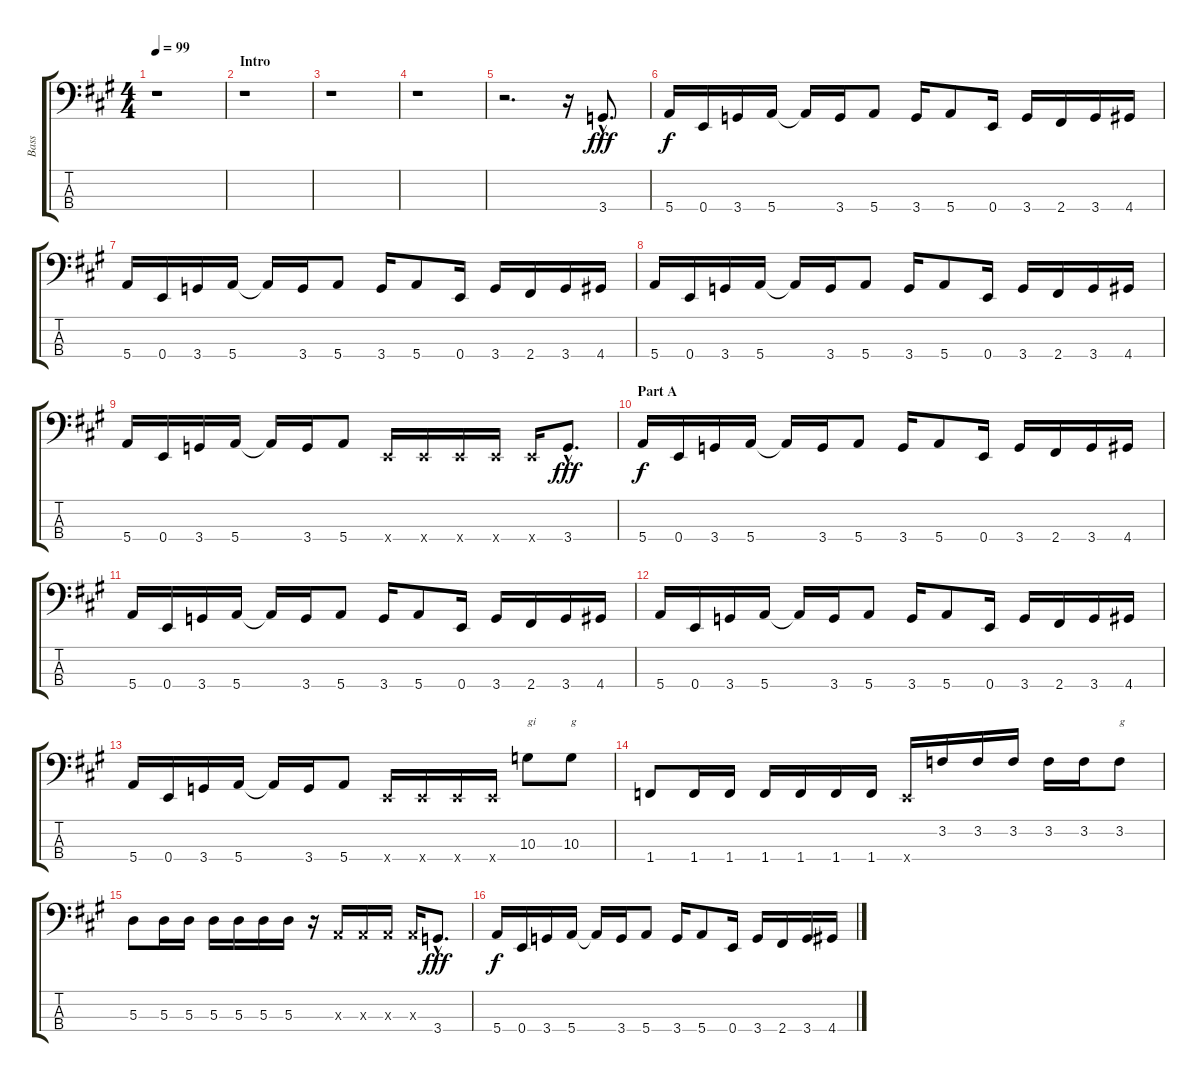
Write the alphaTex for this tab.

\track ("Bass" "Bass") {instrument electricbasspick}
\staff {score tabs}
\tuning (G2 D2 A1 E1) {hide}
\ts (4 4)
\tempo 99
\clef f4
\ks a
r.1{dy fff instrument electricbasspick} |
\section ("" "Intro")
r.1 |
r.1 |
r.1 |
r.2{d} r.16 3.4{hac}.8{d} |
5.4.16{dy f} 0.4.16 3.4.16 5.4.16 5.4{t}.16 3.4.16 5.4.8 3.4.16 5.4.8 0.4.16 3.4.16 2.4.16 3.4.16 4.4.16 |
5.4.16 0.4.16 3.4.16 5.4.16 5.4{t}.16 3.4.16 5.4.8 3.4.16 5.4.8 0.4.16 3.4.16 2.4.16 3.4.16 4.4.16 |
5.4.16 0.4.16 3.4.16 5.4.16 5.4{t}.16 3.4.16 5.4.8 3.4.16 5.4.8 0.4.16 3.4.16 2.4.16 3.4.16 4.4.16 |
5.4.16 0.4.16 3.4.16 5.4.16 5.4{t}.16 3.4.16 5.4.8 0.4{x}.16 0.4{x}.16 0.4{x}.16 0.4{x}.16 0.4{x}.16 3.4{hac}.8{d dy fff} |
\section ("" "Part A")
5.4.16{dy f} 0.4.16 3.4.16 5.4.16 5.4{t}.16 3.4.16 5.4.8 3.4.16 5.4.8 0.4.16 3.4.16 2.4.16 3.4.16 4.4.16 |
5.4.16 0.4.16 3.4.16 5.4.16 5.4{t}.16 3.4.16 5.4.8 3.4.16 5.4.8 0.4.16 3.4.16 2.4.16 3.4.16 4.4.16 |
5.4.16 0.4.16 3.4.16 5.4.16 5.4{t}.16 3.4.16 5.4.8 3.4.16 5.4.8 0.4.16 3.4.16 2.4.16 3.4.16 4.4.16 |
5.4.16 0.4.16 3.4.16 5.4.16 5.4{t}.16 3.4.16 5.4.8 0.4{x}.16 0.4{x}.16 0.4{x}.16 0.4{x}.16 10.3.8{txt "gi"} 10.3.8{txt "g"} |
1.4.8 1.4.16 1.4.16 1.4.16 1.4.16 1.4.16 1.4.16 0.4{x}.16 3.2.16 3.2.16 3.2.16 3.2.16 3.2.16 3.2.8{txt "g"} |
5.3.8 5.3.16 5.3.16 5.3.16 5.3.16 5.3.16 5.3.16 r.16 0.3{x}.16 0.3{x}.16 0.3{x}.16 0.3{x}.16 3.4{hac}.8{d dy fff} |
5.4.16{dy f} 0.4.16 3.4.16 5.4.16 5.4{t}.16 3.4.16 5.4.8 3.4.16 5.4.8 0.4.16 3.4.16 2.4.16 3.4.16 4.4.16
